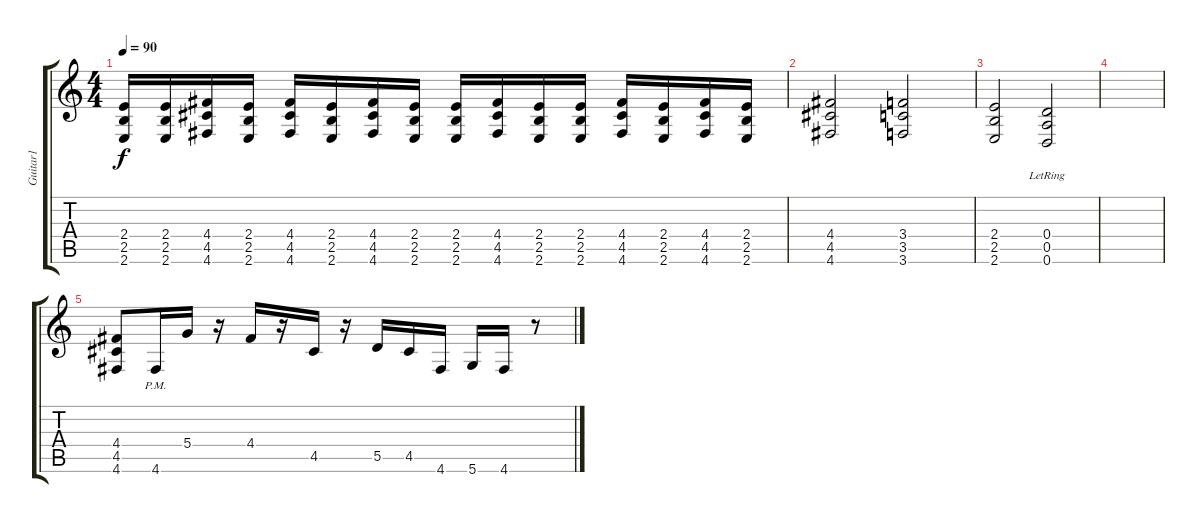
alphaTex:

\track ("Guitar1" "Guitar1") {instrument distortionguitar}
\staff {score tabs}
\tuning (E4 B3 G3 D3 A2 D2) {hide}
\ts (4 4)
\tempo 90
\clef g2
\ks c
(2.4 2.5 2.6).16{dy f} (2.4 2.5 2.6).16 (4.4 4.5 4.6).16 (2.4 2.5 2.6).16 (4.4 4.5 4.6).16 (2.4 2.5 2.6).16 (4.4 4.5 4.6).16 (2.4 2.5 2.6).16 (2.4 2.5 2.6).16 (4.4 4.5 4.6).16 (2.4 2.5 2.6).16 (2.4 2.5 2.6).16 (4.4 4.5 4.6).16 (2.4 2.5 2.6).16 (4.4 4.5 4.6).16 (2.4 2.5 2.6).16 |
(4.4 4.5 4.6).2 (3.4 3.5 3.6).2 |
(2.4 2.5 2.6).2 (0.4{lr} 0.5{lr} 0.6{lr}).2 |
|
(4.4 4.5 4.6).8 4.6{pm}.16 5.4.16 r.16 4.4.16 r.16 4.5.16 r.16 5.5.16 4.5.16 4.6.16 5.6.16 4.6.16 r.8
